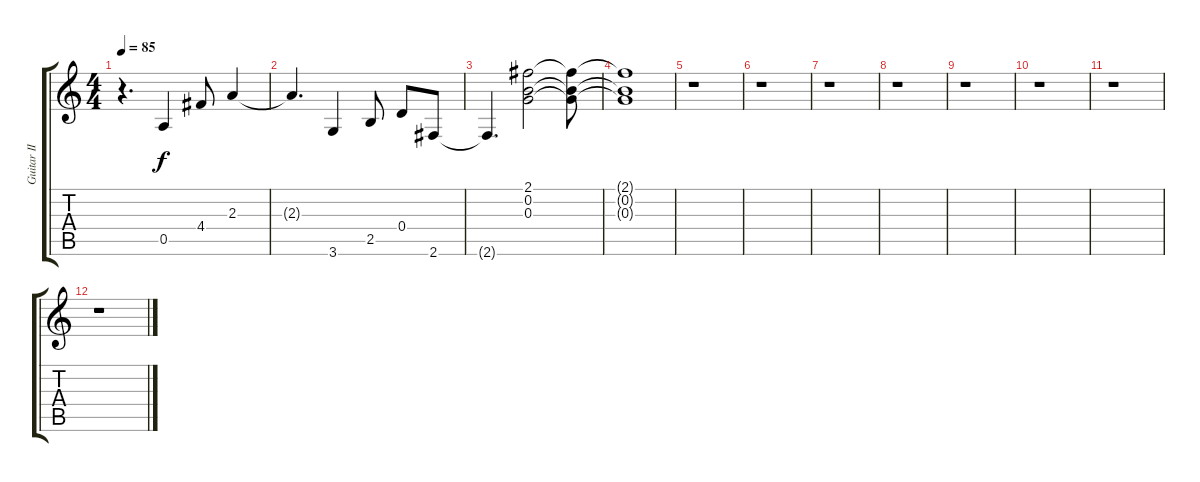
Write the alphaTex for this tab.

\track ("Guitar II" "Guitar II") {instrument electricguitarclean}
\staff {score tabs}
\tuning (E4 B3 G3 D3 A2 E2) {hide}
\ts (4 4)
\tempo 85
\clef g2
\ks c
r.4{d dy f} 0.5.4 4.4.8 2.3.4 |
2.3{t}.4{d} 3.6.4 2.5.8 0.4.8 2.6.8 |
2.6{t}.4{d} (2.1 0.2 0.3).2 (2.1{t} 0.2{t} 0.3{t}).8 |
(2.1{t} 0.2{t} 0.3{t}).1 |
r.1 |
r.1 |
r.1 |
r.1 |
r.1 |
r.1 |
r.1 |
r.1
